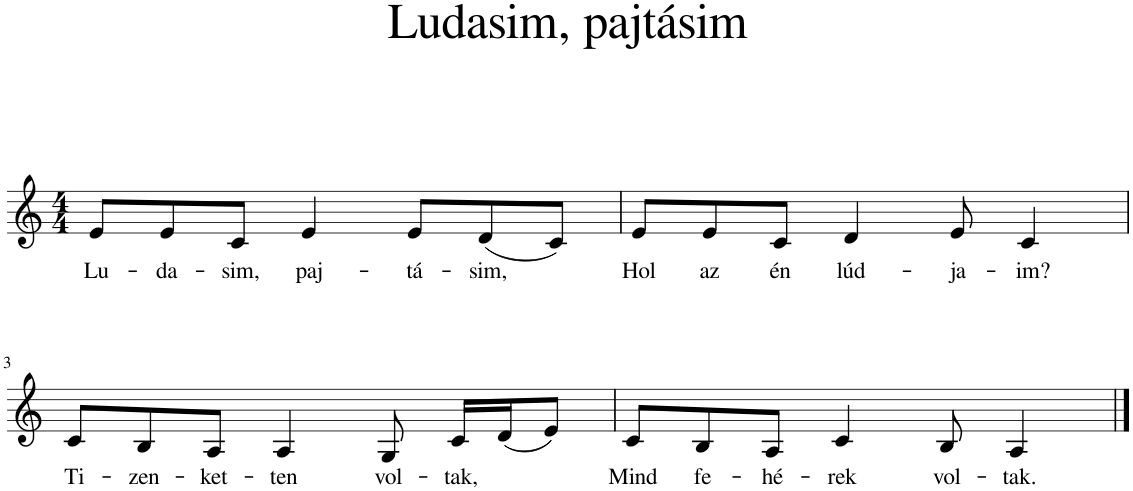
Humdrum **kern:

**kern	**text
*part1	*part1
*staff1	*staff1
*I"Piano	*
*I'Pno	*
*clefG2	*
*k[]	*
*M4/4	*
=1	=1
!	!LO:LY:b
8e/L	Lu-
!	!LO:LY:b
8e/	-da-
!	!LO:LY:b
8c/J	-sim,
!	!LO:LY:b
4e/	paj-
!	!LO:LY:b
8e/L	-tá-
!	!LO:LY:b
(8d/	-sim,
8c/J)	.
=2	=2
!	!LO:LY:b
8e/L	Hol
!	!LO:LY:b
8e/	az
!	!LO:LY:b
8c/J	én
!	!LO:LY:b
4d/	lúd-
!	!LO:LY:b
8e/	-ja-
!	!LO:LY:b
4c/	-im?
!!LO:LB:g=z
=3	=3
!	!LO:LY:b
8c/L	Ti-
!	!LO:LY:b
8B/	-zen-
!	!LO:LY:b
8A/J	-ket-
!	!LO:LY:b
4A/	-ten
!	!LO:LY:b
8G/	vol-
!	!LO:LY:b
16c/LL	-tak,
(16d/J	.
8e/J)	.
=4	=4
!	!LO:LY:b
8c/L	Mind
!	!LO:LY:b
8B/	fe-
!	!LO:LY:b
8A/J	-hé-
!	!LO:LY:b
4c/	-rek
!	!LO:LY:b
8B/	vol-
!	!LO:LY:b
4A/	-tak.
==	==
*-	*-
